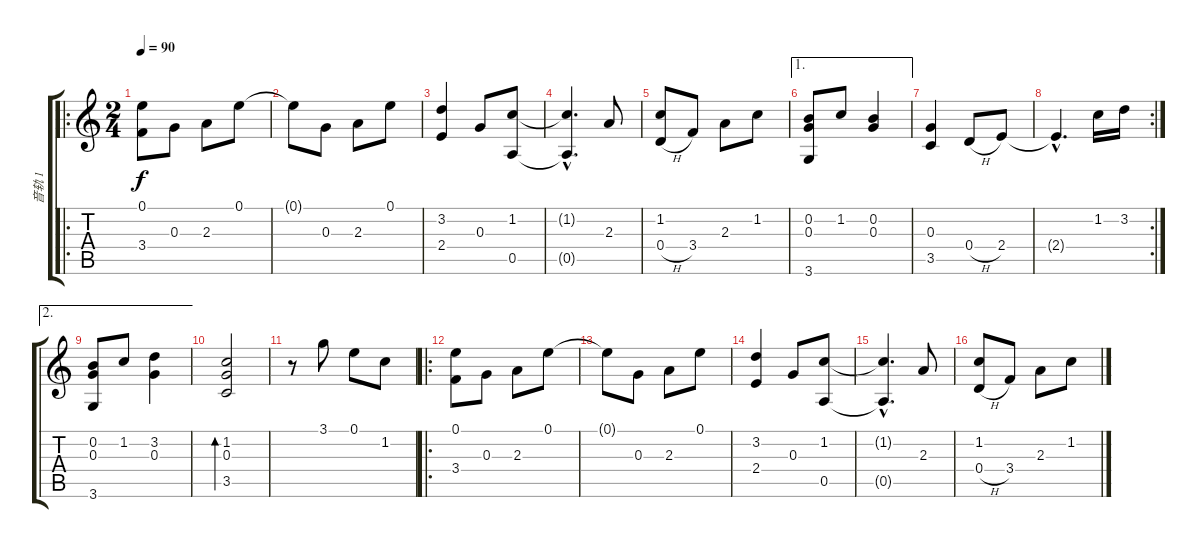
\track ("音轨 1" "音轨 1") {instrument acousticguitarsteel}
\staff {score tabs}
\tuning (E4 B3 G3 D3 A2 E2) {hide}
\ro
\ts (2 4)
\tempo 90
\clef g2
\ks c
(0.1 3.4).8{dy f instrument acousticguitarsteel} 0.3.8 2.3.8 0.1.8 |
0.1{t}.8 0.3.8 2.3.8 0.1.8 |
(3.2 2.4).4 0.3.8 (1.2 0.5).8 |
(1.2{hac t} 0.5{hac t}).4{d} 2.3.8 |
(1.2 0.4{h}).8 3.4.8 2.3.8 1.2.8 |
\ae 1
(0.2 0.3 3.6).8 1.2.8 (0.2 0.3).4 |
(0.3 3.5).4 0.4{h}.8 2.4.8 |
\rc 2
2.4{hac t}.4{d} 1.2.16 3.2.16 |
\ae 2
(0.2 0.3 3.6).8 1.2.8 (3.2 0.3).4 |
(1.2 0.3 3.5).2{bd 240} |
r.8 3.1.8 0.1.8 1.2.8 |
\ro
(0.1 3.4).8 0.3.8 2.3.8 0.1.8 |
0.1{t}.8 0.3.8 2.3.8 0.1.8 |
(3.2 2.4).4 0.3.8 (1.2 0.5).8 |
(1.2{hac t} 0.5{hac t}).4{d} 2.3.8 |
(1.2 0.4{h}).8 3.4.8 2.3.8 1.2.8
